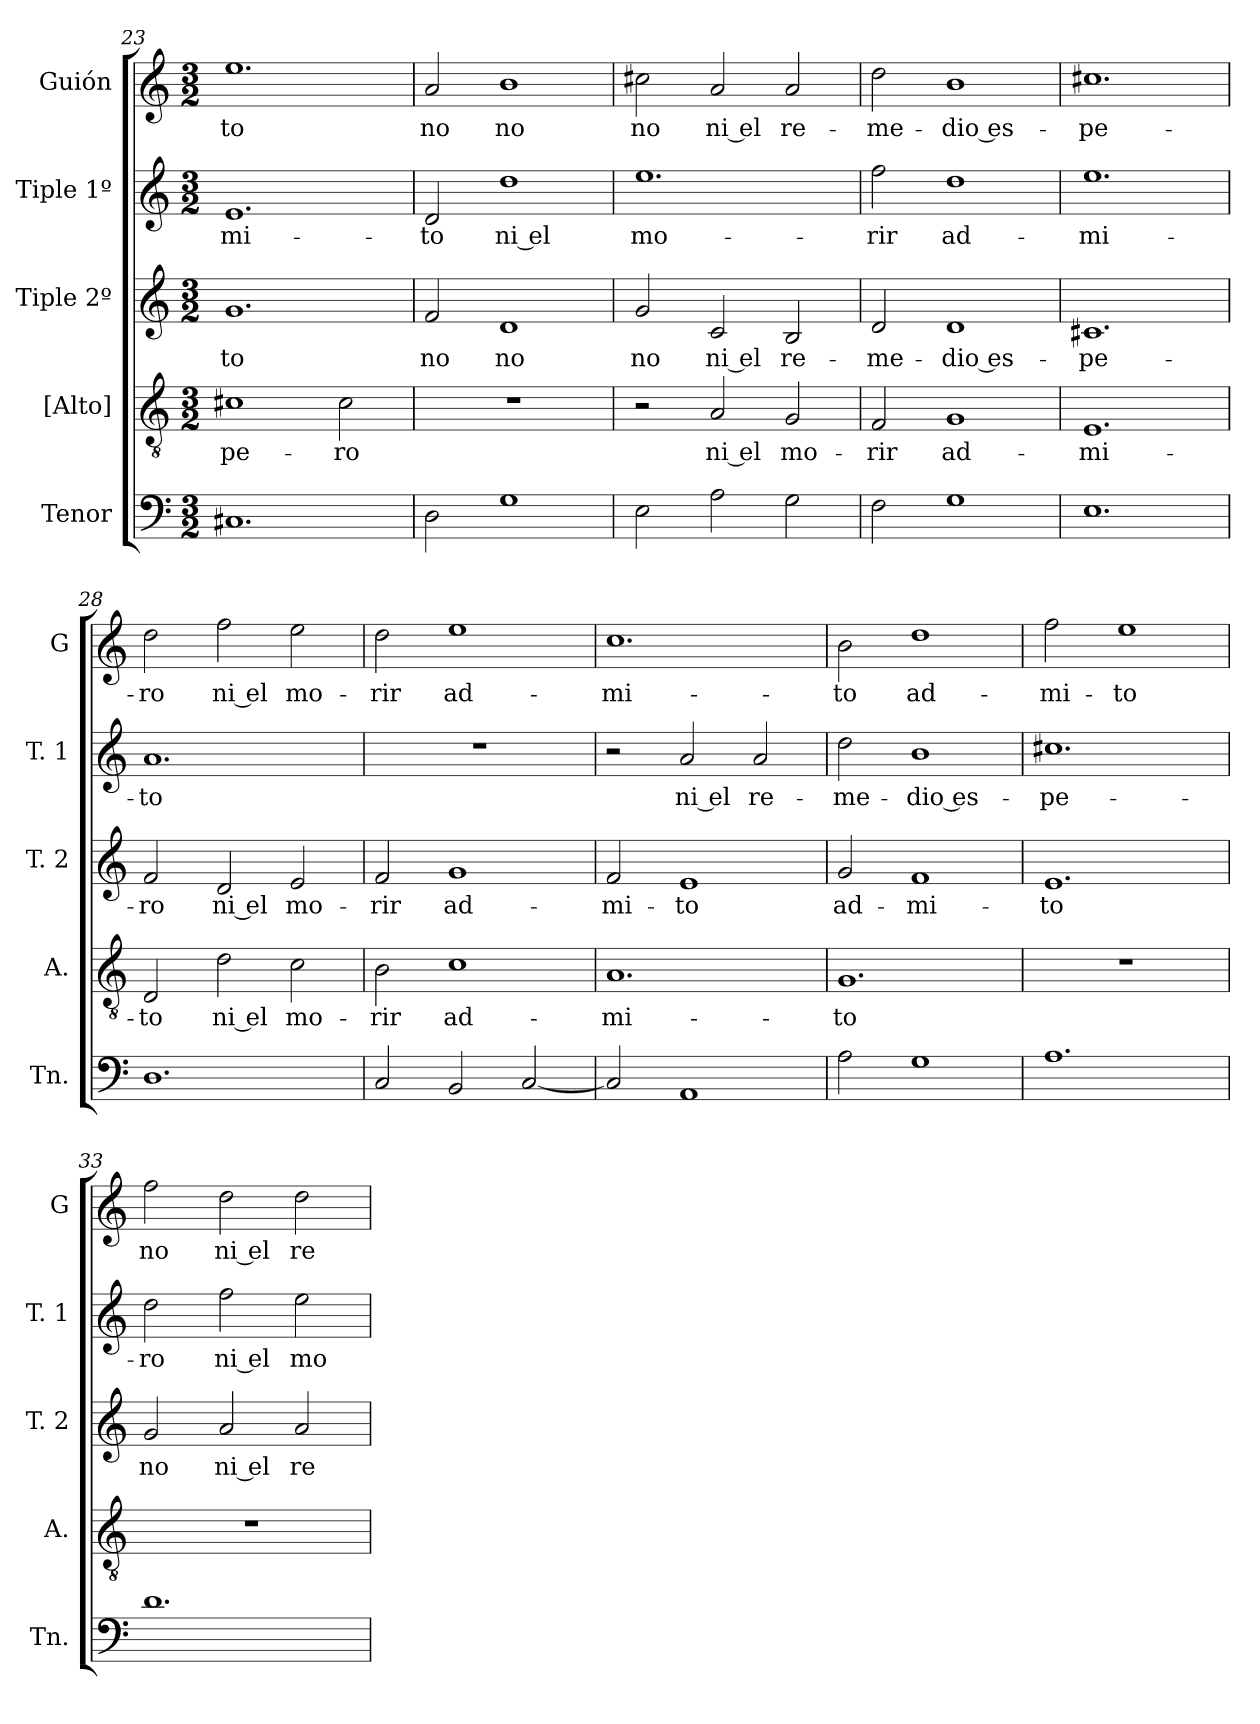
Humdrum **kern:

**kern	**kern	**text	**kern	**text	**kern	**text	**kern	**text
*part5	*part4	*part4	*part3	*part3	*part2	*part2	*part1	*part1
*staff5	*staff4	*staff4	*staff3	*staff3	*staff2	*staff2	*staff1	*staff1
*I"Tenor	*I"[Alto]	*	*I"Tiple 2º	*	*I"Tiple 1º	*	*I"Guión	*
*I'Tn.	*I'A.	*	*I'T. 2	*	*I'T. 1	*	*I'G	*
*clefF4	*clefGv2	*	*clefG2	*	*clefG2	*	*clefG2	*
*M3/2	*M3/2	*	*M3/2	*	*M3/2	*	*M3/2	*
=23	=23	=23	=23	=23	=23	=23	=23	=23
1.C#X	1c#X	-pe-	1.g	-to	1.e	-mi-	1.ee	-to
.	2c#	-ro	.	.	.	.	.	.
=24	=24	=24	=24	=24	=24	=24	=24	=24
2D	1.r	.	2f	no	2d	-to	2a	no
1G	.	.	1d	no	1dd	ni el	1b	no
=25	=25	=25	=25	=25	=25	=25	=25	=25
2E	2r	.	2g	no	1.ee	mo-	2cc#X	no
2A	2A	ni el	2c	ni el	.	.	2a	ni el
2G	2G	mo-	2B	re-	.	.	2a	re-
=26	=26	=26	=26	=26	=26	=26	=26	=26
2F	2F	-rir	2d	-me-	2ff	-rir	2dd	-me-
1G	1G	ad-	1d	-dio es-	1dd	ad-	1b	-dio es-
=27	=27	=27	=27	=27	=27	=27	=27	=27
1.E	1.E	-mi-	1.c#X	-pe-	1.ee	-mi-	1.cc#X	-pe-
=28	=28	=28	=28	=28	=28	=28	=28	=28
1.D	2D	-to	2f	-ro	1.a	-to	2dd	-ro
.	2d	ni el	2d	ni el	.	.	2ff	ni el
.	2c	mo-	2e	mo-	.	.	2ee	mo-
!!LO:LB:g=z
=29	=29	=29	=29	=29	=29	=29	=29	=29
2C	2B	-rir	2f	-rir	1.r	.	2dd	-rir
2BB	1c	ad-	1g	ad-	.	.	1ee	ad-
[2C	.	.	.	.	.	.	.	.
=30	=30	=30	=30	=30	=30	=30	=30	=30
2C]	1.A	-mi-	2f	-mi-	2r	.	1.cc	-mi-
1AA	.	.	1e	-to	2a	ni el	.	.
.	.	.	.	.	2a	re-	.	.
=31	=31	=31	=31	=31	=31	=31	=31	=31
2A	1.G	-to	2g	ad-	2dd	-me-	2b	-to
1G	.	.	1f	-mi-	1b	-dio es-	1dd	ad-
=32	=32	=32	=32	=32	=32	=32	=32	=32
1.A	1.r	.	1.e	-to	1.cc#X	-pe-	2ff	-mi-
.	.	.	.	.	.	.	1ee	-to
=33	=33	=33	=33	=33	=33	=33	=33	=33
1.d	1.r	.	2g	no	2dd	-ro	2ff	no
.	.	.	2a	ni el	2ff	ni el	2dd	ni el
.	.	.	2a	re-	2ee	mo-	2dd	re-
=	=	=	=	=	=	=	=	=
*-	*-	*-	*-	*-	*-	*-	*-	*-
